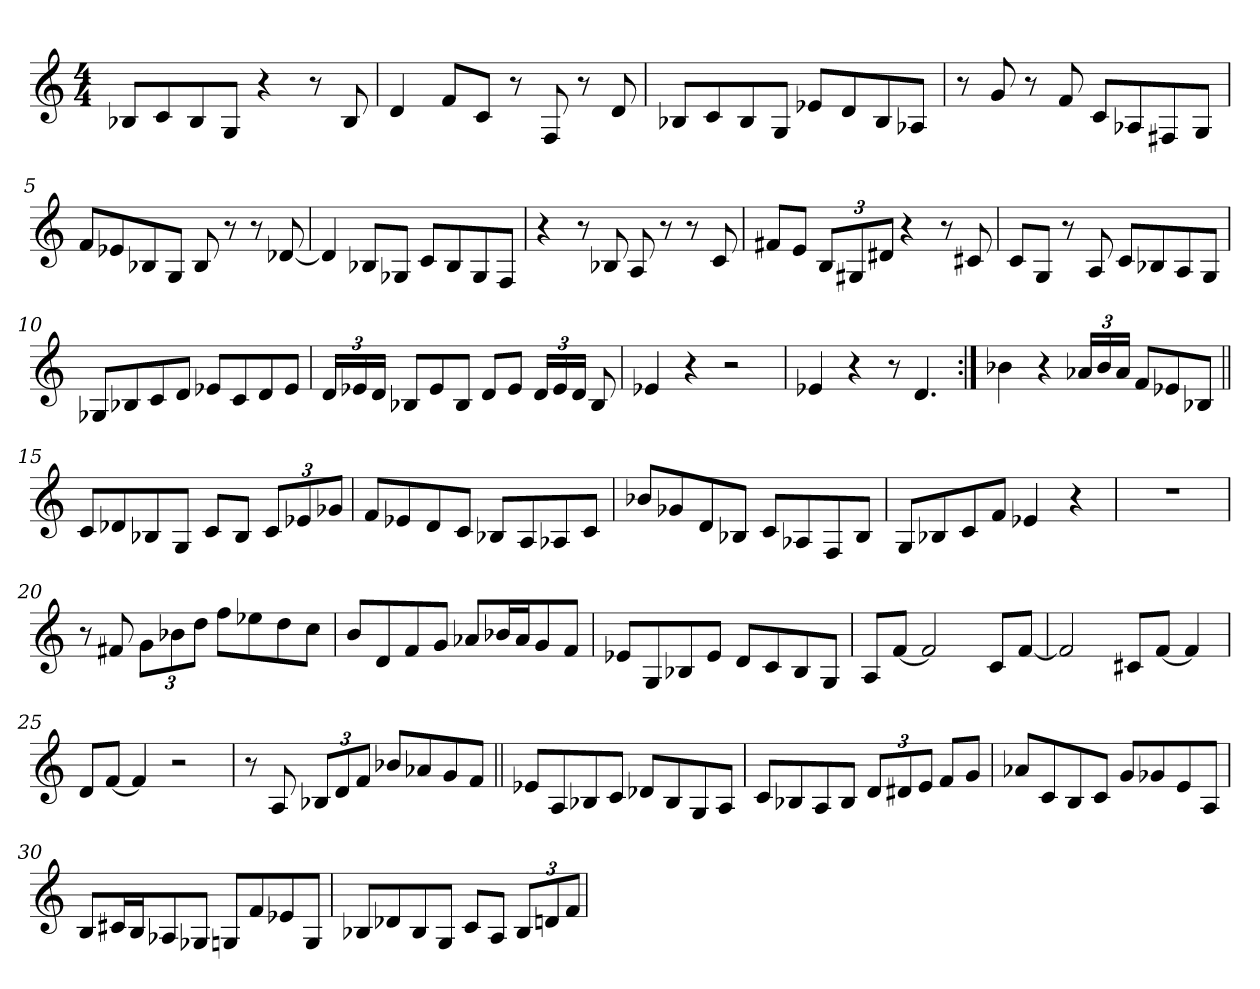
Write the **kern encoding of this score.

**kern
*part1
*staff1
*clefG2
*k[]
*M4/4
=1
8B-X/L
8c/
8B-/
8G/J
4r
8r
8B-/
=2
4d/
8f/L
8c/J
8r
8F/
8r
8d/
=3
8B-X/L
8c/
8B-/
8G/J
8e-X/L
8d/
8B-/
8A-X/J
=4
8r
8g/
8r
8f/
8c/L
8A-X/
8F#X/
8G/J
=5
8f/L
8e-X/
8B-X/
8G/J
8B-/
8r
8r
[8d-X/
=6
4d-/]
8B-X/L
8G-X/J
8c/L
8B-/
8G-/
8F/J
=7
4r
8r
8B-X/
8A/
8r
8r
8c/
=8
8f#X/L
8e/J
12B/L
12G#X/
12d#X/J
4r
8r
8c#X/
=9
8c/L
8G/J
8r
8A/
8c/L
8B-X/
8A/
8G/J
=10
8G-X/L
8B-X/
8c/
8d/J
8e-X/L
8c/
8d/
8e-/J
=11
24d/LL
24e-X/
24d/JJ
8B-X/L
8e-/
8B-/J
8d/L
8e-/J
24d/LL
24e-/
24d/JJ
8B-/
=12
4e-X/
4r
2r
=13
4e-X/
4r
8r
4.d/
=14:|!
4b-X\
4r
24a-X/LL
24b-/
24a-/JJ
8f/L
8e-X/
8B-X/J
=15||
8c/L
8d-X/
8B-X/
8G/J
8c/L
8B-/J
12c/L
12e-X/
12g-X/J
=16
8f/L
8e-X/
8d/
8c/J
8B-X/L
8A/
8A-X/
8c/J
=17
8b-X/L
8g-X/
8d/
8B-X/J
8c/L
8A-X/
8F/
8B-/J
=18
8G/L
8B-X/
8c/
8f/J
4e-X/
4r
=19
1r
=20
8r
8f#X/
12g\L
12b-X\
12dd\J
8ff\L
8ee-X\
8dd\
8cc\J
=21
8b/L
8d/
8f/
8g/J
8a-X/L
16b-X/L
16a-/J
8g/
8f/J
=22
8e-X/L
8G/
8B-X/
8e-/J
8d/L
8c/
8B-/
8G/J
=23
8A/L
[8f/J
2f/]
8c/L
[8f/J
=24
2f/]
8c#X/L
[8f/J
4f/]
=25
8d/L
[8f/J
4f/]
2r
=26
8r
8A/
12B-X/L
12d/
12f/J
8b-X/L
8a-X/
8g/
8f/J
=27||
8e-X/L
8A/
8B-X/
8c/J
8d-X/L
8B-/
8G/
8A/J
=28
8c/L
8B-X/
8A/
8B-/J
12d/L
12d#X/
12e/J
8f/L
8g/J
=29
8a-X/L
8c/
8B/
8c/J
8g/L
8g-X/
8e/
8A/J
=30
8B/L
16c#X/L
16B/J
8A-X/
8G-X/J
8Gn/L
8f/
8e-X/
8G/J
=31
8B-X/L
8d-X/
8B-/
8G/J
8c/L
8A/J
12B-/L
12dn/
12f/J
=
*-
